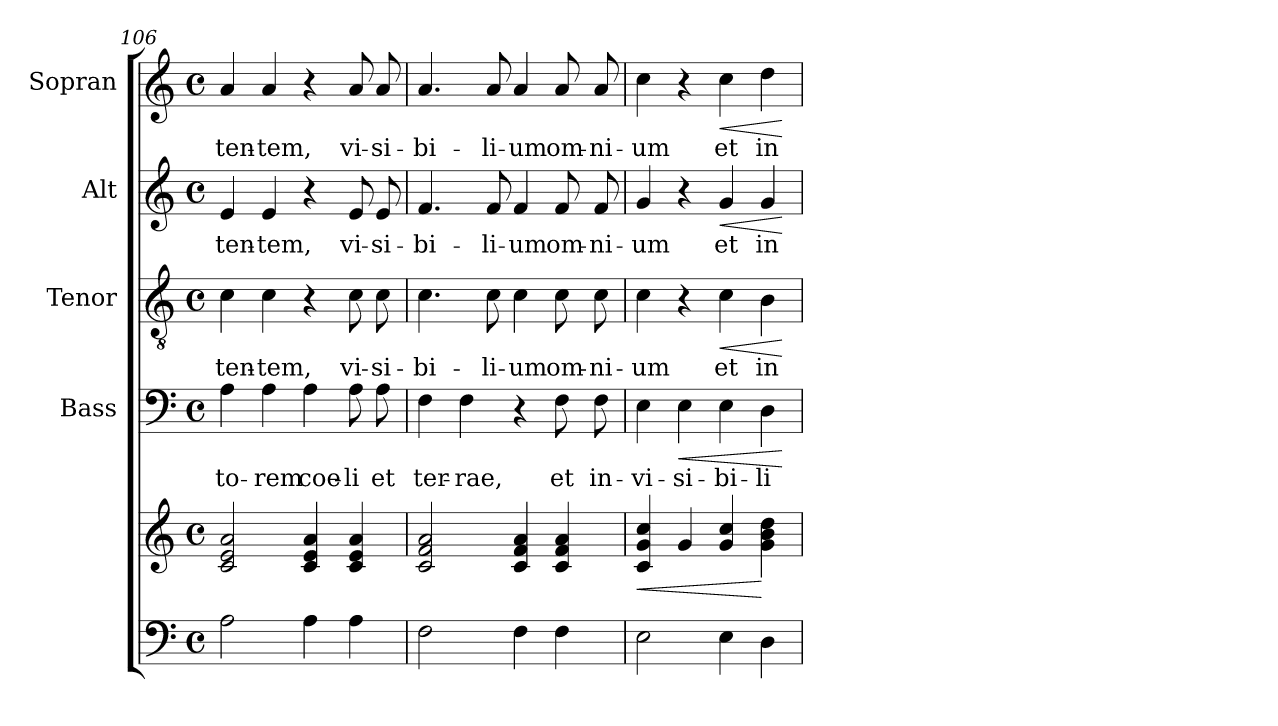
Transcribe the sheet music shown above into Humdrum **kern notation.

**kern	**kern	**dynam	**kern	**text	**dynam	**kern	**text	**dynam	**kern	**text	**dynam	**kern	**text	**dynam
*part5	*part5	*part5	*part4	*part4	*part4	*part3	*part3	*part3	*part2	*part2	*part2	*part1	*part1	*part1
*staff6	*staff5	*staff5/6	*staff4	*staff4	*staff4	*staff3	*staff3	*staff3	*staff2	*staff2	*staff2	*staff1	*staff1	*staff1
*	*	*	*I"Bass	*	*	*I"Tenor	*	*	*I"Alt	*	*	*I"Sopran	*	*
*	*	*	*I'B.	*	*	*I'T.	*	*	*I'A.	*	*	*I'S.	*	*
*clefF4	*clefG2	*	*clefF4	*	*	*clefGv2	*	*	*clefG2	*	*	*clefG2	*	*
*k[]	*k[]	*	*k[]	*	*	*k[]	*	*	*k[]	*	*	*k[]	*	*
*C:	*C:	*	*C:	*	*	*C:	*	*	*C:	*	*	*C:	*	*
*M4/4	*M4/4	*	*M4/4	*	*	*M4/4	*	*	*M4/4	*	*	*M4/4	*	*
*met(c)	*met(c)	*	*met(c)	*	*	*met(c)	*	*	*met(c)	*	*	*met(c)	*	*
=106	=106	=106	=106	=106	=106	=106	=106	=106	=106	=106	=106	=106	=106	=106
!	!	!	!	!LO:LY:b	!	!	!LO:LY:b	!	!	!LO:LY:b	!	!	!LO:LY:b	!
2A\	2c/ 2e/ 2a/	.	4A\	-to-	.	4c\	-ten-	.	4e/	-ten-	.	4a/	-ten-	.
!	!	!	!	!LO:LY:b	!	!	!LO:LY:b	!	!	!LO:LY:b	!	!	!LO:LY:b	!
.	.	.	4A\	-rem	.	4c\	-tem,	.	4e/	-tem,	.	4a/	-tem,	.
!	!	!	!	!LO:LY:b	!	!	!	!	!	!	!	!	!	!
4A\	4c/ 4e/ 4a/	.	4A\	coe-	.	4r	.	.	4r	.	.	4r	.	.
!	!	!	!	!LO:LY:b	!	!	!LO:LY:b	!	!	!LO:LY:b	!	!	!LO:LY:b	!
4A\	4c/ 4e/ 4a/	.	8A\	-li	.	8c\	vi-	.	8e/	vi-	.	8a/	vi-	.
!	!	!	!	!LO:LY:b	!	!	!LO:LY:b	!	!	!LO:LY:b	!	!	!LO:LY:b	!
.	.	.	8A\	et	.	8c\	-si-	.	8e/	-si-	.	8a/	-si-	.
=107	=107	=107	=107	=107	=107	=107	=107	=107	=107	=107	=107	=107	=107	=107
!	!	!	!	!LO:LY:b	!	!	!LO:LY:b	!	!	!LO:LY:b	!	!	!LO:LY:b	!
2F\	2c/ 2f/ 2a/	.	4F\	ter-	.	4.c\	-bi-	.	4.f/	-bi-	.	4.a/	-bi-	.
!	!	!	!	!LO:LY:b	!	!	!	!	!	!	!	!	!	!
.	.	.	4F\	-rae,	.	.	.	.	.	.	.	.	.	.
!	!	!	!	!	!	!	!LO:LY:b	!	!	!LO:LY:b	!	!	!LO:LY:b	!
.	.	.	.	.	.	8c\	-li-	.	8f/	-li-	.	8a/	-li-	.
!	!	!	!	!	!	!	!LO:LY:b	!	!	!LO:LY:b	!	!	!LO:LY:b	!
4F\	4c/ 4f/ 4a/	.	4r	.	.	4c\	-um	.	4f/	-um	.	4a/	-um	.
!	!	!	!	!LO:LY:b	!	!	!LO:LY:b	!	!	!LO:LY:b	!	!	!LO:LY:b	!
4F\	4c/ 4f/ 4a/	.	8F\	et	.	8c\	om-	.	8f/	om-	.	8a/	om-	.
!	!	!	!	!LO:LY:b	!	!	!LO:LY:b	!	!	!LO:LY:b	!	!	!LO:LY:b	!
.	.	.	8F\	in-	.	8c\	-ni-	.	8f/	-ni-	.	8a/	-ni-	.
=108	=108	=108	=108	=108	=108	=108	=108	=108	=108	=108	=108	=108	=108	=108
!	!	!LO:HP:b	!	!LO:LY:b	!	!	!LO:LY:b	!	!	!LO:LY:b	!	!	!LO:LY:b	!
2E\	4c/ 4g/ 4cc/	<	4E\	-vi-	.	4c\	-um	.	4g/	-um	.	4cc\	-um	.
!	!	!	!	!LO:LY:b	!LO:HP:b	!	!	!	!	!	!	!	!	!
.	4g/	.	4E\	-si-	<	4r	.	.	4r	.	.	4r	.	.
!	!	!	!	!LO:LY:b	!	!	!LO:LY:b	!LO:HP:b	!	!LO:LY:b	!LO:HP:b	!	!LO:LY:b	!LO:HP:b
4E\	4g/ 4cc/	.	4E\	-bi-	.	4c\	et	<	4g/	et	<	4cc\	et	<
!	!	!	!	!LO:LY:b	!	!	!LO:LY:b	!	!	!LO:LY:b	!	!	!LO:LY:b	!
4D\	4g\ 4b\ 4dd\	[	4D\	-li-	.	4B\	in	.	4g/	in	.	4dd\	in	.
.	.	.	.	.	[	.	.	[	.	.	[	.	.	[
=	=	=	=	=	=	=	=	=	=	=	=	=	=	=
*-	*-	*-	*-	*-	*-	*-	*-	*-	*-	*-	*-	*-	*-	*-
